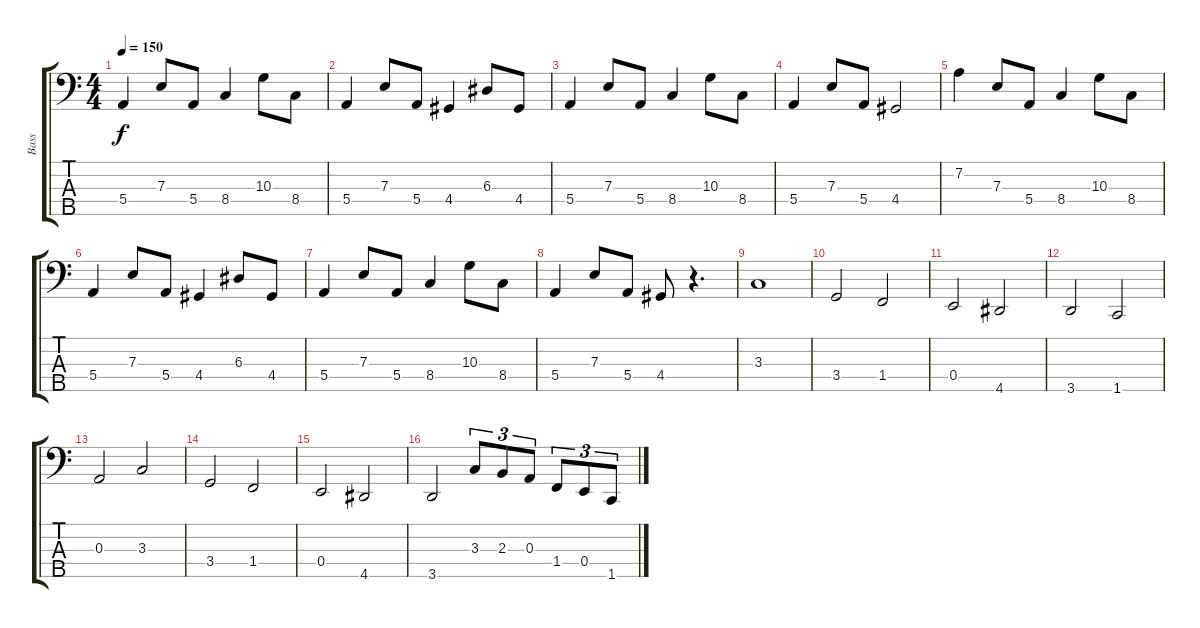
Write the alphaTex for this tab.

\track ("Bass" "Bass") {instrument electricbassfinger}
\staff {score tabs}
\tuning (G2 D2 A1 E1 B0) {hide}
\ts (4 4)
\tempo 150
\clef f4
\ks c
5.4.4{dy f} 7.3.8 5.4.8 8.4.4 10.3.8 8.4.8 |
5.4.4 7.3.8 5.4.8 4.4.4 6.3.8 4.4.8 |
5.4.4 7.3.8 5.4.8 8.4.4 10.3.8 8.4.8 |
5.4.4 7.3.8 5.4.8 4.4.2 |
7.2.4 7.3.8 5.4.8 8.4.4 10.3.8 8.4.8 |
5.4.4 7.3.8 5.4.8 4.4.4 6.3.8 4.4.8 |
5.4.4 7.3.8 5.4.8 8.4.4 10.3.8 8.4.8 |
5.4.4 7.3.8 5.4.8 4.4.8 r.4{d} |
3.3.1{volume 16 instrument fretlessbass} |
3.4.2 1.4.2 |
0.4.2 4.5.2 |
3.5.2 1.5.2 |
0.3.2 3.3.2 |
3.4.2 1.4.2 |
0.4.2 4.5.2 |
3.5.2 3.3.8{tu (3 2) volume 16 instrument electricbassfinger} 2.3.8{tu (3 2)} 0.3.8{tu (3 2)} 1.4.8{tu (3 2)} 0.4.8{tu (3 2)} 1.5.8{tu (3 2)}
